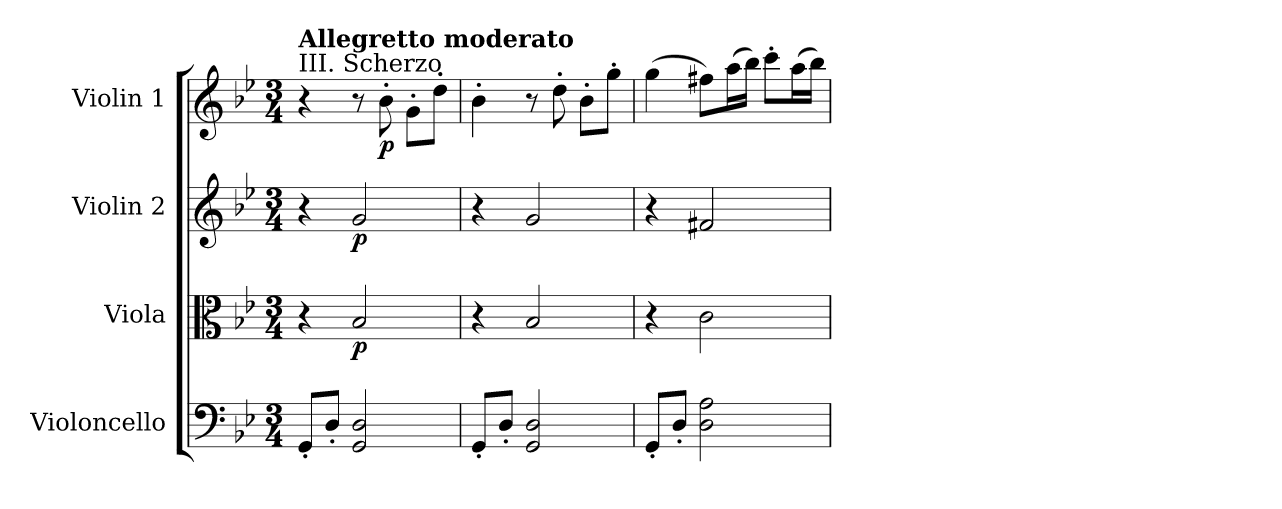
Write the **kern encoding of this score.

**kern	**dynam	**kern	**dynam	**kern	**dynam	**kern	**dynam
*part4	*part4	*part3	*part3	*part2	*part2	*part1	*part1
*staff4	*staff4	*staff3	*staff3	*staff2	*staff2	*staff1	*staff1
*I"Violoncello	*	*I"Viola	*	*I"Violin 2	*	*I"Violin 1	*
*I'Vc	*	*I'Vla	*	*I'Vln	*	*I'Vln	*
!!LO:PB:g=z
*clefF4	*	*clefC3	*	*clefG2	*	*clefG2	*
*k[b-e-]	*	*k[b-e-]	*	*k[b-e-]	*	*k[b-e-]	*
*M3/4	*	*M3/4	*	*M3/4	*	*M3/4	*
*MM126	*	*MM126	*	*MM126	*	*MM126	*
=1	=1	=1	=1	=1	=1	=1	=1
!	!	!	!	!	!	!LO:TX:a:t=III.  Scherzo	!
!	!	!	!	!	!	!LO:TX:a:B:t=Allegretto moderato	!
!	!LO:DY:b	!	!	!	!	!	!
!	!LO:DY:n=1:b	!	!	!	!	!	!
8GG'/L	p other-dynamics	4r	.	4r	.	4r	.
8D'/J	.	.	.	.	.	.	.
!	!	!	!LO:DY:b	!	!LO:DY:b	!	!
2GG/ 2D/	.	2B-/	p	2g/	p	8r	.
!	!	!	!	!	!	!	!LO:DY:b
.	.	.	.	.	.	8b-'\	p
.	.	.	.	.	.	8g'\L	.
.	.	.	.	.	.	8dd'\J	.
=2	=2	=2	=2	=2	=2	=2	=2
8GG'/L	.	4r	.	4r	.	4b-'\	.
8D'/J	.	.	.	.	.	.	.
2GG/ 2D/	.	2B-/	.	2g/	.	8r	.
.	.	.	.	.	.	8dd'\	.
.	.	.	.	.	.	8b-'\L	.
.	.	.	.	.	.	8gg'\J	.
=3	=3	=3	=3	=3	=3	=3	=3
8GG'/L	.	4r	.	4r	.	(4gg\	.
8D'/J	.	.	.	.	.	.	.
2D\ 2A\	.	2c\	.	2f#X/	.	8ff#X\L)	.
.	.	.	.	.	.	(16aa\L	.
.	.	.	.	.	.	16bb-\JJ)	.
.	.	.	.	.	.	8ccc'\L	.
.	.	.	.	.	.	(16aa\L	.
.	.	.	.	.	.	16bb-\JJ)	.
=	=	=	=	=	=	=	=
*-	*-	*-	*-	*-	*-	*-	*-
